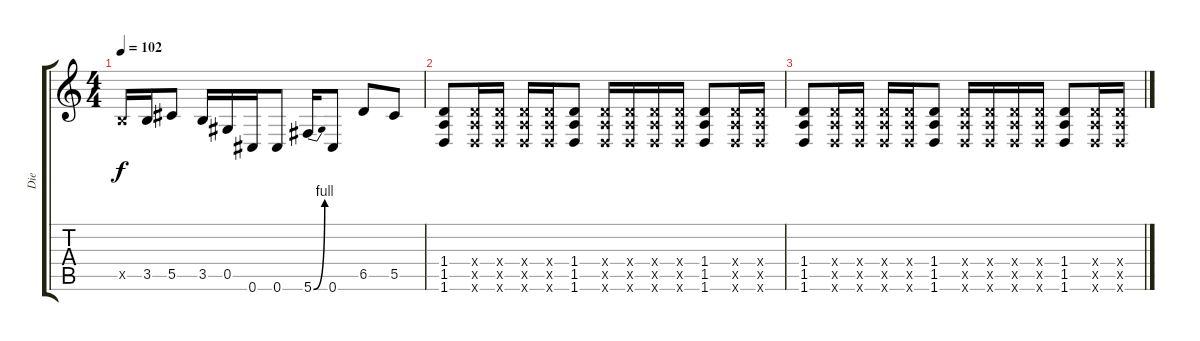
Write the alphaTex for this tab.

\track ("Die" "Die") {instrument distortionguitar}
\staff {score tabs}
\tuning (Eb4 Bb3 Gb3 Db3 Ab2 Db2) {hide}
\ts (4 4)
\tempo 102
\clef g2
\ks c
3.5{x}.16{dy f} 3.5.16 5.5.8 3.5.16 0.5.16 0.6.16 0.6.8 5.6{be (bend 0 0 60 4)}.16 0.6.8 6.5.8 5.5.8 |
(1.4 1.5 1.6).8 (1.4{x} 1.5{x} 1.6{x}).16 (1.4{x} 1.5{x} 1.6{x}).16 (1.4{x} 1.5{x} 1.6{x}).16 (1.4{x} 1.5{x} 1.6{x}).16 (1.4 1.5 1.6).8 (1.4{x} 1.5{x} 1.6{x}).16 (1.4{x} 1.5{x} 1.6{x}).16 (1.4{x} 1.5{x} 1.6{x}).16 (1.4{x} 1.5{x} 1.6{x}).16 (1.4 1.5 1.6).8 (1.4{x} 1.5{x} 1.6{x}).16 (1.4{x} 1.5{x} 1.6{x}).16 |
(1.4 1.5 1.6).8 (1.4{x} 1.5{x} 1.6{x}).16 (1.4{x} 1.5{x} 1.6{x}).16 (1.4{x} 1.5{x} 1.6{x}).16 (1.4{x} 1.5{x} 1.6{x}).16 (1.4 1.5 1.6).8 (1.4{x} 1.5{x} 1.6{x}).16 (1.4{x} 1.5{x} 1.6{x}).16 (1.4{x} 1.5{x} 1.6{x}).16 (1.4{x} 1.5{x} 1.6{x}).16 (1.4 1.5 1.6).8 (1.4{x} 1.5{x} 1.6{x}).16 (1.4{x} 1.5{x} 1.6{x}).16
